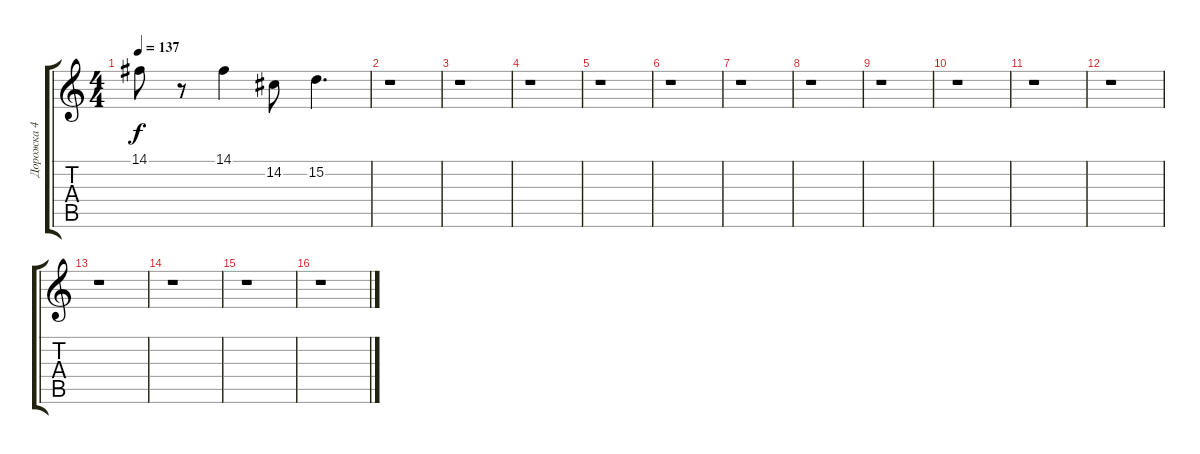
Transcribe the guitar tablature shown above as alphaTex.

\track ("Дорожка 4" "Дорожка 4") {instrument lead2sawtooth}
\staff {score tabs}
\tuning (E4 B3 G3 D3 A2 E2) {hide}
\ts (4 4)
\tempo 137
\clef g2
\ks c
14.1{t}.8{dy f} r.8 14.1.4 14.2.8 15.2.4{d} |
r.1 |
r.1 |
r.1 |
r.1 |
r.1 |
r.1 |
r.1 |
r.1 |
r.1 |
r.1 |
r.1 |
r.1 |
r.1 |
r.1 |
r.1
